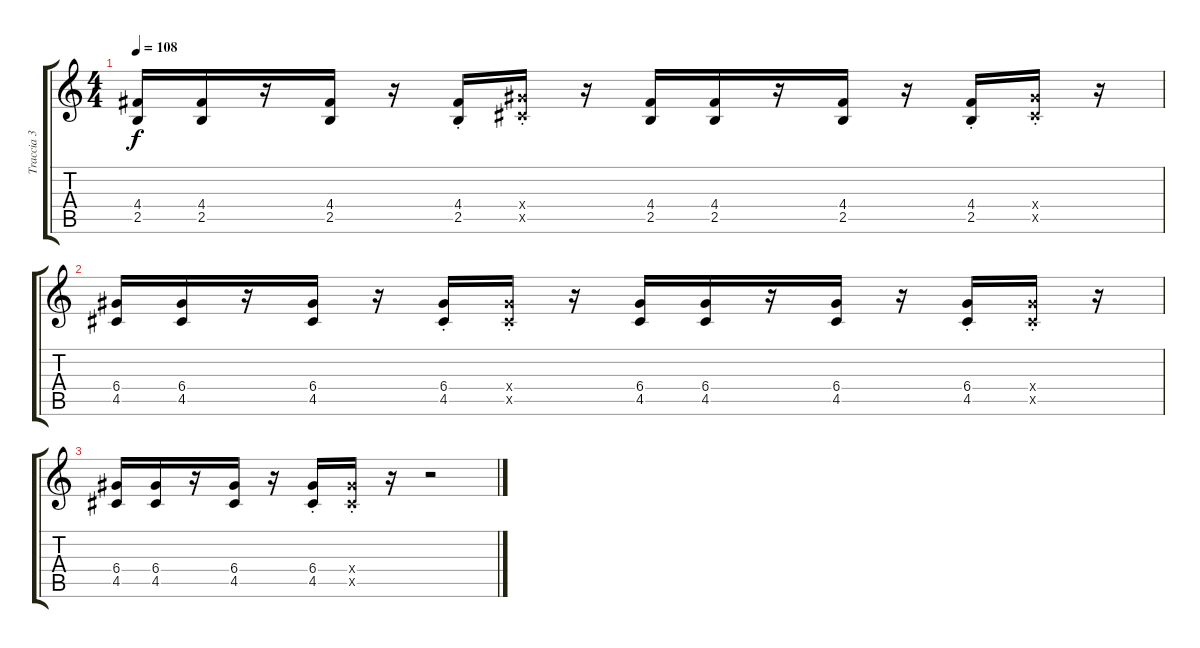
\track ("Traccia 3" "Traccia 3") {instrument acousticguitarsteel}
\staff {score tabs}
\tuning (E4 B3 G3 D3 A2 E2) {hide}
\ts (4 4)
\tempo 108
\clef g2
\ks c
(4.4 2.5).16{dy f} (4.4 2.5).16 r.16 (4.4 2.5).16 r.16 (4.4{st} 2.5{st}).16 (6.4{st x} 4.5{st x}).16 r.16 (4.4 2.5).16 (4.4 2.5).16 r.16 (4.4 2.5).16 r.16 (4.4{st} 2.5{st}).16 (6.4{st x} 4.5{st x}).16 r.16 |
(6.4 4.5).16 (6.4 4.5).16 r.16 (6.4 4.5).16 r.16 (6.4{st} 4.5{st}).16 (6.4{st x} 4.5{st x}).16 r.16 (6.4 4.5).16 (6.4 4.5).16 r.16 (6.4 4.5).16 r.16 (6.4{st} 4.5{st}).16 (6.4{st x} 4.5{st x}).16 r.16 |
(6.4 4.5).16 (6.4 4.5).16 r.16 (6.4 4.5).16 r.16 (6.4{st} 4.5{st}).16 (6.4{st x} 4.5{st x}).16 r.16 r.2
